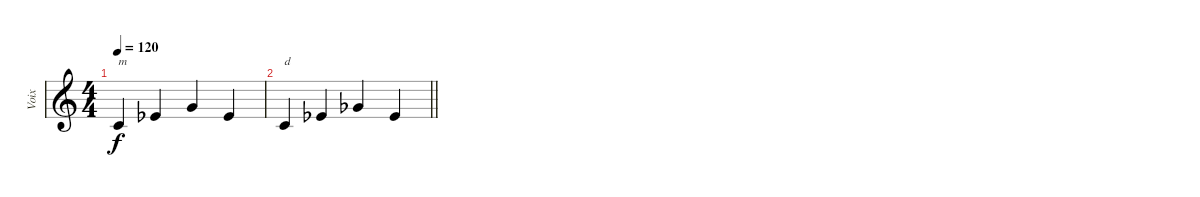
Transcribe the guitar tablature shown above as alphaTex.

\track ("Voix" "Voix") {instrument acousticguitarsteel}
\staff {score}
\tuning (E4 B3 G3 D3 A2 E2) {hide}
\ts (4 4)
\tempo 120
\clef g2
\ks c
3.5.4{txt "m" dy f} 11.6{acc b}.4 0.3.4 1.4{acc b}.4 |
\barLineRight lightlight
3.5.4{txt "d"} 11.6{acc b}.4 14.6{acc b}.4 1.4{acc b}.4
